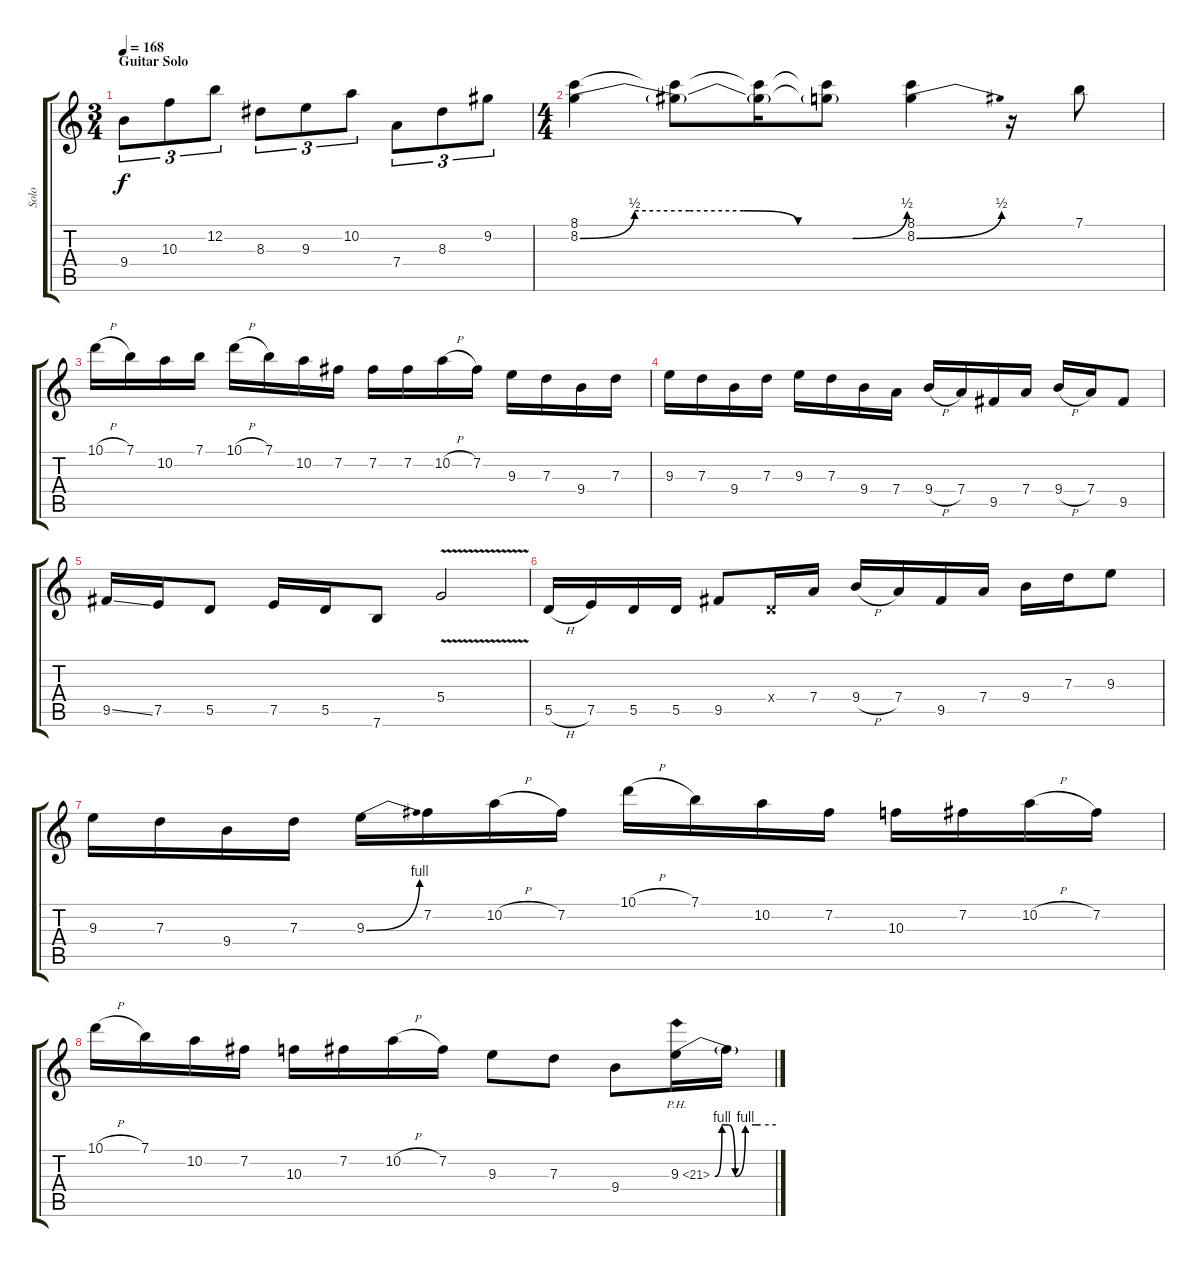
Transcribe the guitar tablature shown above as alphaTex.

\track ("Solo" "Solo") {instrument distortionguitar}
\staff {score tabs}
\tuning (E4 B3 G3 D3 A2 E2) {hide}
\ts (3 4)
\section ("" "Guitar Solo")
\tempo 168
\clef g2
\ks c
9.4.8{tu (3 2) dy f} 10.3.8{tu (3 2)} 12.2.8{tu (3 2)} 8.3.8{tu (3 2)} 9.3.8{tu (3 2)} 10.2.8{tu (3 2)} 7.4.8{tu (3 2)} 8.3.8{tu (3 2)} 9.2.8{tu (3 2)} |
\ts (4 4)
(8.1 8.2{be (custom 0 0 10 2 20 2 30 2 40 0 50 0 60 2)}).4 (8.1{t} 8.2{t}).8 (8.1{t} 8.2{t}).16 (8.1{t} 8.2{t}).8 (8.1 8.2{be (bend 0 0 60 2)}).4 r.16 7.1.8 |
10.1{h}.16 7.1.16 10.2.16 7.1.16 10.1{h}.16 7.1.16 10.2.16 7.2.16 7.2.16 7.2.16 10.2{h}.16 7.2.16 9.3.16 7.3.16 9.4.16 7.3.16 |
9.3.16 7.3.16 9.4.16 7.3.16 9.3.16 7.3.16 9.4.16 7.4.16 9.4{h}.16 7.4.16 9.5.16 7.4.16 9.4{h}.16 7.4.16 9.5.8 |
9.5{ss}.16 7.5.16 5.5.8 7.5.16 5.5.16 7.6.8 5.4{v}.2 |
5.5{h}.16 7.5.16 5.5.16 5.5.16 9.5.8 0.4{x}.16 7.4.16 9.4{h}.16 7.4.16 9.5.16 7.4.16 9.4.16 7.3.16 9.3.8 |
9.3.16 7.3.16 9.4.16 7.3.16 9.3{be (bend 0 0 60 4)}.16 7.2.16 10.2{h}.16 7.2.16 10.1{h}.16 7.1.16 10.2.16 7.2.16 10.3.16 7.2.16 10.2{h}.16 7.2.16 |
10.1{h}.16 7.1.16 10.2.16 7.2.16 10.3.16 7.2.16 10.2{h}.16 7.2.16 9.3.8 7.3.8 9.4.8 9.3{be (custom 0 0 7 4 13 4 20 0 30 4 40 4 45 4 60 4) ph 12}.16 9.3{t}.16
